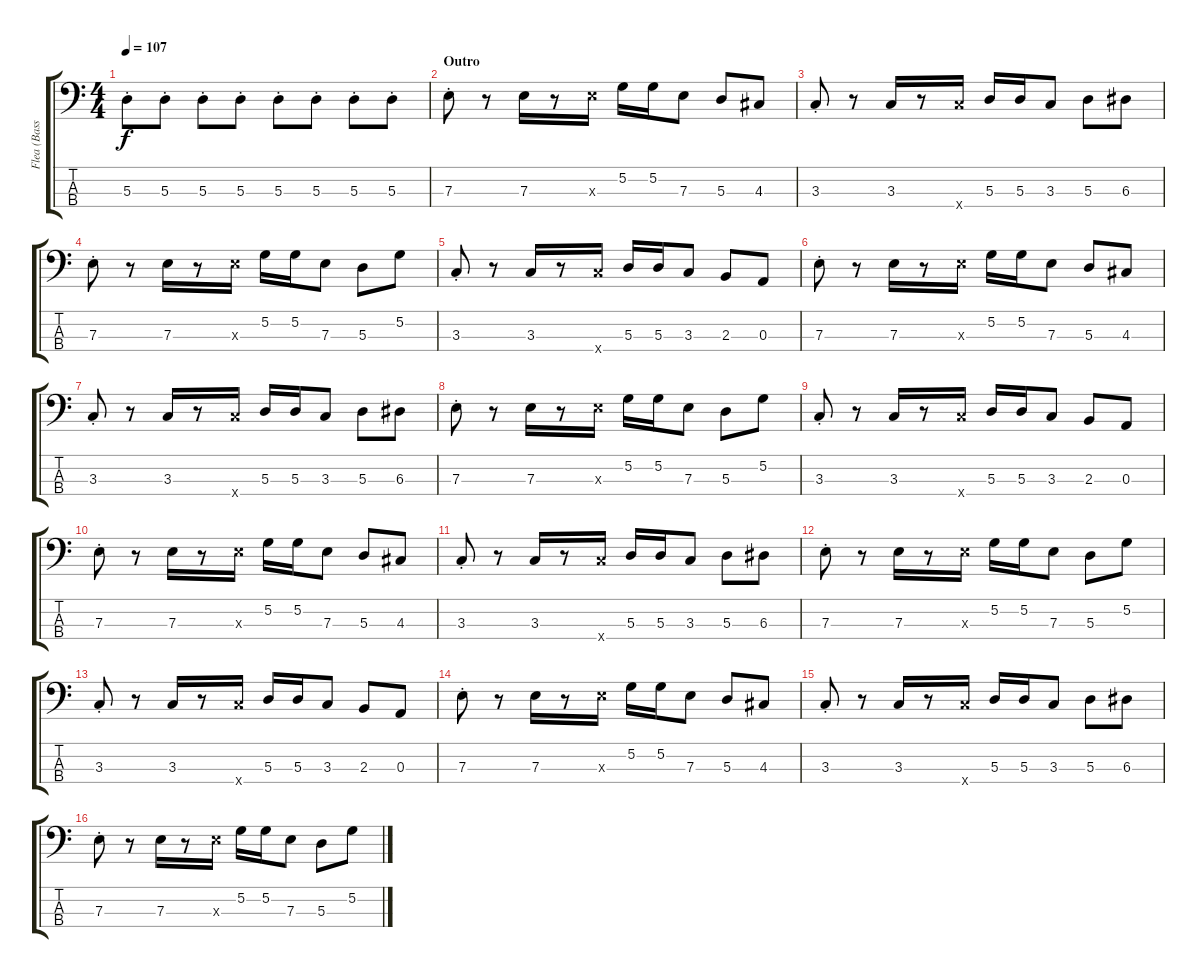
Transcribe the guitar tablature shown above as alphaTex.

\track ("Flea (Bass)" "Flea (Bass") {instrument electricbassfinger}
\staff {score tabs}
\tuning (G2 D2 A1 E1) {hide}
\ts (4 4)
\tempo 107
\clef f4
\ks c
5.3{st}.8{dy f} 5.3{st}.8 5.3{st}.8 5.3{st}.8 5.3{st}.8 5.3{st}.8 5.3{st}.8 5.3{st}.8 |
\section ("" "Outro")
7.3{st}.8 r.8 7.3.16 r.8 7.3{x}.16 5.2.16 5.2.16 7.3.8 5.3.8 4.3.8 |
3.3{st}.8 r.8 3.3.16 r.8 8.4{x}.16 5.3.16 5.3.16 3.3.8 5.3.8 6.3.8 |
7.3{st}.8 r.8 7.3.16 r.8 7.3{x}.16 5.2.16 5.2.16 7.3.8 5.3.8 5.2.8 |
3.3{st}.8 r.8 3.3.16 r.8 8.4{x}.16 5.3.16 5.3.16 3.3.8 2.3.8 0.3.8 |
7.3{st}.8 r.8 7.3.16 r.8 7.3{x}.16 5.2.16 5.2.16 7.3.8 5.3.8 4.3.8 |
3.3{st}.8 r.8 3.3.16 r.8 8.4{x}.16 5.3.16 5.3.16 3.3.8 5.3.8 6.3.8 |
7.3{st}.8 r.8 7.3.16 r.8 7.3{x}.16 5.2.16 5.2.16 7.3.8 5.3.8 5.2.8 |
3.3{st}.8 r.8 3.3.16 r.8 8.4{x}.16 5.3.16 5.3.16 3.3.8 2.3.8 0.3.8 |
7.3{st}.8 r.8 7.3.16 r.8 7.3{x}.16 5.2.16 5.2.16 7.3.8 5.3.8 4.3.8 |
3.3{st}.8 r.8 3.3.16 r.8 8.4{x}.16 5.3.16 5.3.16 3.3.8 5.3.8 6.3.8 |
7.3{st}.8 r.8 7.3.16 r.8 7.3{x}.16 5.2.16 5.2.16 7.3.8 5.3.8 5.2.8 |
3.3{st}.8 r.8 3.3.16 r.8 8.4{x}.16 5.3.16 5.3.16 3.3.8 2.3.8 0.3.8 |
7.3{st}.8 r.8 7.3.16 r.8 7.3{x}.16 5.2.16 5.2.16 7.3.8 5.3.8 4.3.8 |
3.3{st}.8 r.8 3.3.16 r.8 8.4{x}.16 5.3.16 5.3.16 3.3.8 5.3.8 6.3.8 |
7.3{st}.8 r.8 7.3.16 r.8 7.3{x}.16 5.2.16 5.2.16 7.3.8 5.3.8 5.2.8
